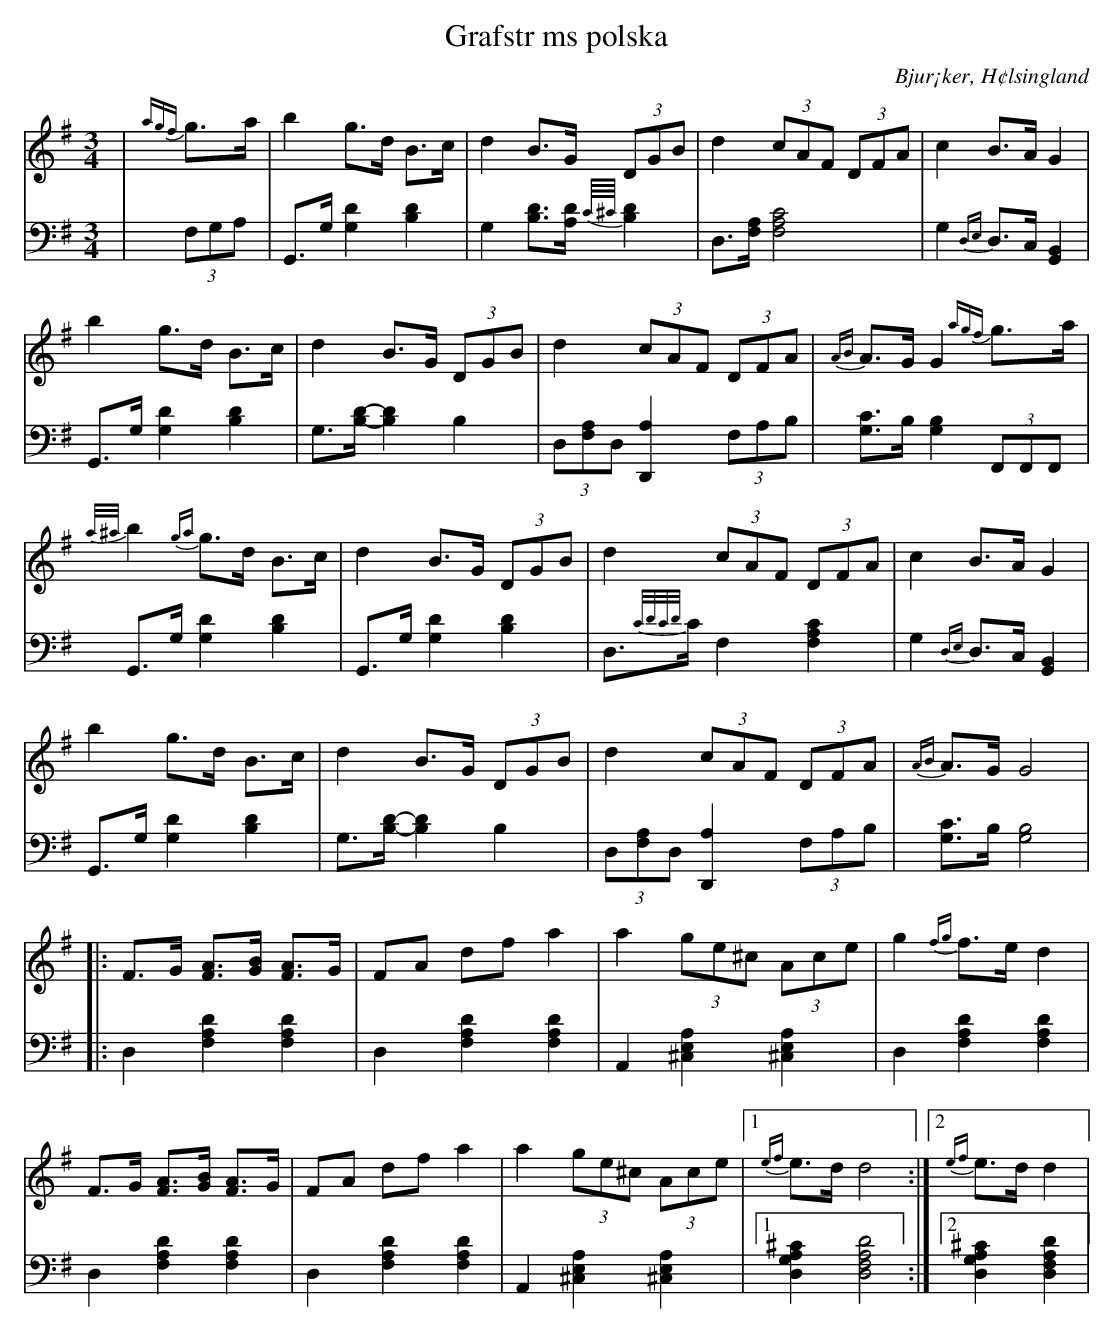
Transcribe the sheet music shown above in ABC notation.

X:1
T: Grafstr ms polska
O: Bjur¡ker, H¢lsingland
M: 3/4
L: 1/8
K: G
V:1
V:2
V: 1
|{agf}g>a|b2 g>d B>c|d2 B>G (3DGB|d2 (3cAF (3DFA|c2 B>A G2|
b2 g>d B>c|d2 B>G (3DGB|d2 (3cAF (3DFA|{AB}A>G G2 {agf}g>a|
{a/^a/}b2 {ga}g>d B>c|d2 B>G (3DGB|d2 (3cAF (3DFA|c2 B>A G2|
b2 g>d B>c|d2 B>G (3DGB|d2 (3cAF (3DFA|{AB}A>G G4|
|:F>G [FA]>[GB] [FA]>G |FA df a2 |a2 (3ge^c (3Ace |g2 {fg}f>e d2 |
F>G [FA]>[GB] [FA]>G |FA df a2 |a2 (3ge^c (3Ace |1 {ef}e>d d4:|2 {ef}e>d d2|
V:2 clef=bass
|(3F,G,A, | G,,>G, [G,2D2] [B,2D2]|G,2 [B,D]>[A,D] {C//^C//}[B,D]2|D,>[F,A,] [F,4A,4C4]| G,2 {D,E,}D,>C, [G,,2B,,2]|
 G,,>G, [G,2D2] [B,2D2]|G,>[B,D]-[B,2D2] B,2|(3D,[F,A,]D, [D,,2A,2] (3F,A,B,| [G,C]>B, [G,2B,2](3F,,F,,F,,|
G,,>G, [G,2D2] [B,2D2]|G,,>G, [G,2D2] [B,2D2]|D,>{C/D/C/D/}C F,2 [F,2A,2C2]| G,2 {D,E,}D,>C, [G,,2B,,2]|
 G,,>G, [G,2D2] [B,2D2]|G,>[B,D]-[B,2D2] B,2|(3D,[F,A,]D, [D,,2A,2] (3F,A,B,| [G,C]>B, [G,4B,4]|
|:D,2 [F,2A,2D2] [F,2A,2D2]|D,2 [F,2A,2D2] [F,2A,2D2]| A,,2 [^C,2E,2A,2] [^C,2E,2A,2]|D,2 [F,2A,2D2] [F,2A,2D2] |
D,2 [F,2A,2D2] [F,2A,2D2] | D,2 [F,2A,2D2] [F,2A,2D2] | A,,2 [^C,2E,2A,2] [^C,2E,2A,2]|1 [D,2G,2A,2^C2] [D,4F,4A,4D4]:|2 [D,2G,2A,2^C2] [D,2F,2A,2D2]|
